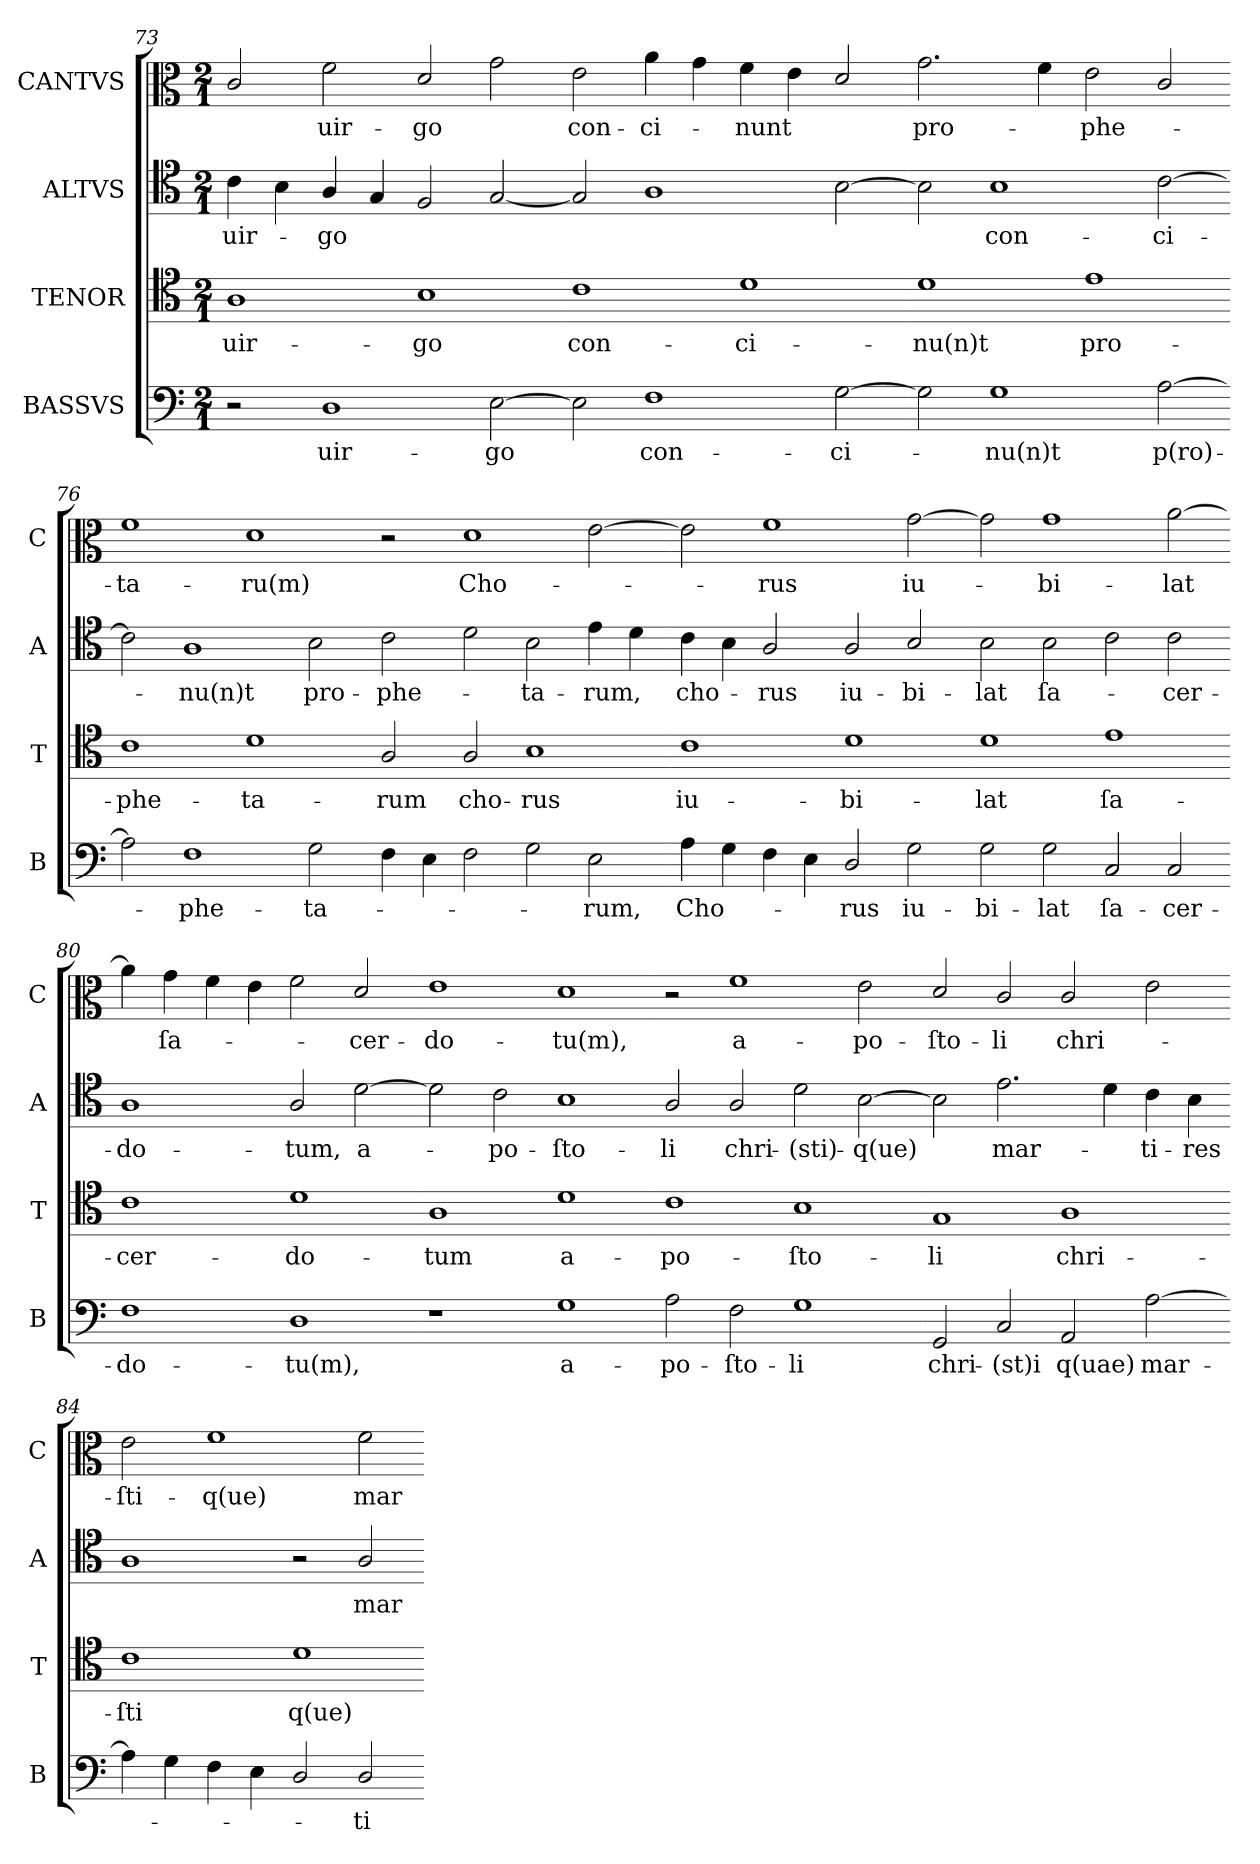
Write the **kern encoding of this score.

**kern	**text	**kern	**text	**kern	**text	**kern	**text
*part4	*part4	*part3	*part3	*part2	*part2	*part1	*part1
*staff4	*staff4	*staff3	*staff3	*staff2	*staff2	*staff1	*staff1
*I"BASSVS	*	*I"TENOR	*	*I"ALTVS	*	*I"CANTVS	*
*I'B	*	*I'T	*	*I'A	*	*I'C	*
*clefF4	*	*clefC4	*	*clefC4	*	*clefC3	*
*k[]	*	*k[]	*	*k[]	*	*k[]	*
*M2/1	*	*M2/1	*	*M2/1	*	*M2/1	*
=73	=73	=73	=73	=73	=73	=73	=73
2r	.	1A	uir-	4c\	uir-	2c/	.
.	.	.	.	4B\	.	.	.
1D	uir-	.	.	4A/	-go	2f\	uir-
.	.	.	.	4G/	.	.	.
.	.	1B	-go	2F/	.	2d/	-go
[2E\	-go	.	.	[2G/	.	2g\	.
=74-	=74-	=74-	=74-	=74-	=74-	=74-	=74-
2E\]	.	1c	con-	2G/]	.	2e\	con-
1F	con-	.	.	1A	.	4a\	-ci-
.	.	.	.	.	.	4g\	.
.	.	1d	-ci-	.	.	4f\	-nunt
.	.	.	.	.	.	4e\	.
[2G\	-ci-	.	.	[2B\	.	2d/	.
=75-	=75-	=75-	=75-	=75-	=75-	=75-	=75-
2G\]	.	1d	-nu(n)t	2B\]	.	2.g\	pro-
1G	-nu(n)t	.	.	1B	con-	.	.
.	.	.	.	.	.	4f\	.
.	.	1e	pro-	.	.	2e\	-phe-
[2A\	p(ro)-	.	.	[2c\	-ci-	2c/	.
=76-	=76-	=76-	=76-	=76-	=76-	=76-	=76-
2A\]	.	1c	-phe-	2c\]	.	1f	-ta-
1F	-phe-	.	.	1A	-nu(n)t	.	.
.	.	1d	-ta-	.	.	1d	-ru(m)
2G\	-ta-	.	.	2B\	pro-	.	.
=77-	=77-	=77-	=77-	=77-	=77-	=77-	=77-
4F\	.	2A/	-rum	2c\	-phe-	2r	.
4E\	.	.	.	.	.	.	.
2F\	.	2A/	cho-	2d\	.	1d	Cho-
2G\	.	1B	-rus	2B\	-ta-	.	.
2E\	-rum,	.	.	4e\	-rum,	[2e\	.
.	.	.	.	4d\	.	.	.
=78-	=78-	=78-	=78-	=78-	=78-	=78-	=78-
4A\	Cho-	1c	iu-	4c\	cho-	2e\]	.
4G\	.	.	.	4B\	.	.	.
4F\	.	.	.	2A/	-rus	1f	-rus
4E\	.	.	.	.	.	.	.
2D/	-rus	1d	-bi-	2A/	iu-	.	.
2G\	iu-	.	.	2B/	-bi-	[2g\	iu-
=79-	=79-	=79-	=79-	=79-	=79-	=79-	=79-
2G\	-bi-	1d	-lat	2B\	-lat	2g\]	.
2G\	-lat	.	.	2B\	ſa-	1g	-bi-
2C/	ſa-	1e	ſa-	2c\	.	.	.
2C/	-cer-	.	.	2c\	-cer-	[2a\	-lat
=80-	=80-	=80-	=80-	=80-	=80-	=80-	=80-
1F	-do-	1c	-cer-	1A	-do-	4a\]	.
.	.	.	.	.	.	4g\	ſa-
.	.	.	.	.	.	4f\	.
.	.	.	.	.	.	4e\	.
1D	-tu(m),	1d	-do-	2A/	-tum,	2f\	.
.	.	.	.	[2d\	a-	2d/	-cer-
=81-	=81-	=81-	=81-	=81-	=81-	=81-	=81-
1r	.	1A	-tum	2d\]	.	1e	-do-
.	.	.	.	2c\	-po-	.	.
1G	a-	1d	a-	1B	-ſto-	1d	-tu(m),
=82-	=82-	=82-	=82-	=82-	=82-	=82-	=82-
2A\	-po-	1c	-po-	2A/	-li	2r	.
2F\	-ſto-	.	.	2A/	chri-	1f	a-
1G	-li	1B	-ſto-	2d\	-(sti)-	.	.
.	.	.	.	[2B\	-q(ue)	2e\	-po-
=83-	=83-	=83-	=83-	=83-	=83-	=83-	=83-
2GG/	chri-	1G	-li	2B\]	.	2d/	-ſto-
2C/	-(st)i	.	.	2.e\	mar-	2c/	-li
2AA/	q(uae)	1A	chri-	.	.	2c/	chri-
.	.	.	.	4d\	.	.	.
[2A\	mar-	.	.	4c\	-ti-	2e\	.
.	.	.	.	4B\	-res	.	.
=84-	=84-	=84-	=84-	=84-	=84-	=84-	=84-
4A\]	.	1c	-ſti	1A	.	2e\	-ſti-
4G\	.	.	.	.	.	.	.
4F\	.	.	.	.	.	1f	-q(ue)
4E\	.	.	.	.	.	.	.
2D/	.	1d	q(ue)	2r	.	.	.
2D/	-ti-	.	.	2A/	mar-	2f\	mar-
=-	=-	=-	=-	=-	=-	=-	=-
*-	*-	*-	*-	*-	*-	*-	*-
